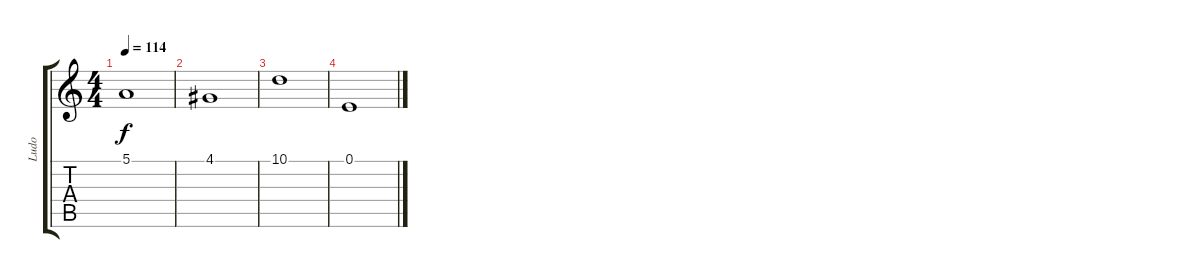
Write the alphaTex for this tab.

\track ("Ludo" "Ludo") {instrument stringensemble2}
\staff {score tabs}
\tuning (E4 B3 G3 D3 A2 D2) {hide}
\ts (4 4)
\tempo 114
\clef g2
\ks c
5.1.1{dy f} |
4.1.1 |
10.1.1 |
0.1.1
